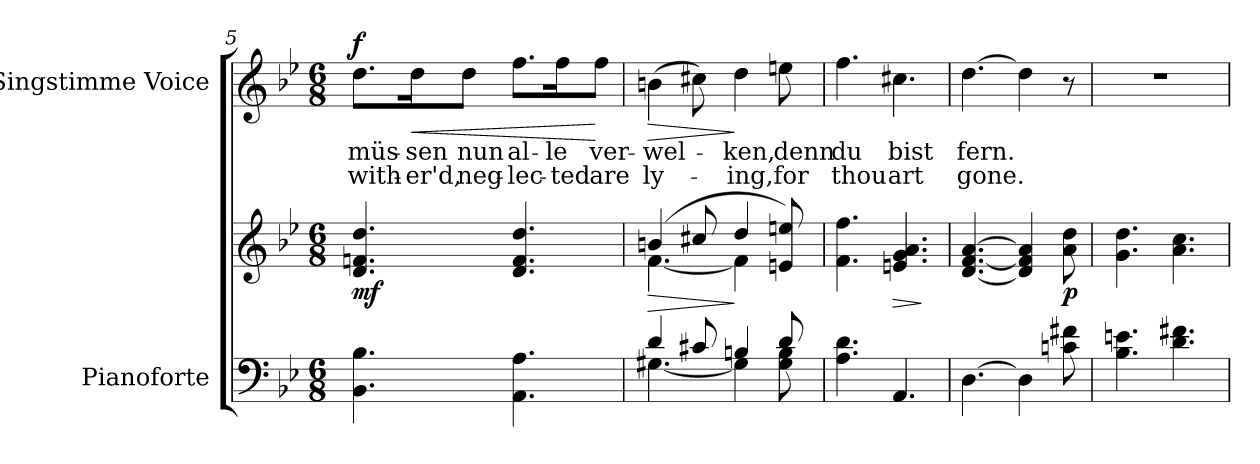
**kern	**kern	**dynam	**kern	**text	**text	**dynam
*part2	*part2	*part2	*part1	*part1	*part1	*part1
*staff3	*staff2	*staff2/3	*staff1	*staff1	*staff1	*staff1
*I"Pianoforte	*	*	*I"Singstimme Voice	*	*	*
*I'Pno	*	*	*	*	*	*
!!LO:LB:g=z
*clefF4	*clefG2	*	*clefG2	*	*	*
*k[b-e-]	*k[b-e-]	*	*k[b-e-]	*	*	*
*M6/8	*M6/8	*	*M6/8	*	*	*
=5	=5	=5	=5	=5	=5	=5
!	!	!LO:DY:b	!	!LO:LY:b	!LO:LY:b	!LO:DY:a
4.BB-\ 4.B-\	4.d/ 4.fn/ 4.dd/	mf	8.dd\L	müs-	with-	f
!	!	!	!	!LO:LY:b	!LO:LY:b	!LO:HP:b
.	.	.	16dd\K	-sen	-er'd,	<
!	!	!	!	!LO:LY:b	!LO:LY:b	!
.	.	.	8dd\J	nun	neg-	.
!	!	!	!	!LO:LY:b	!LO:LY:b	!
4.AA\ 4.A\	4.d/ 4.f/ 4.dd/	.	8.ff\L	al-	-lec-	.
!	!	!	!	!LO:LY:b	!LO:LY:b	!
.	.	.	16ff\K	-le	-ted	.
!	!	!	!	!LO:LY:b	!LO:LY:b	!
.	.	.	8ff\J	ver-	are	[
=6	=6	=6	=6	=6	=6	=6
*^	*	*	*	*	*	*
!	!	!	!LO:HP:b	!	!LO:LY:b	!LO:LY:b	!LO:HP:b
*	*	*^	*	*	*	*	*
4d/	[4.G#X\	(>4bn/	[4.f\	>	(>4bn\	-wel-	ly-	>
8c#X/	.	8cc#X/	.	.	8cc#X\)	.	.	.
!	!	!	!	!	!	!LO:LY:b	!LO:LY:b	!
4Bn/	4G#\]	4dd/	4f\]	]	4dd\	-ken,	-ing,	]
!	!	!	!	!	!	!LO:LY:b	!LO:LY:b	!
8d/	8G#\ 8B\	8en/ 8een/)	8ryy	.	8een\	denn	for	.
=7	=7	=7	=7	=7	=7	=7	=7	=7
!	!	!	!	!	!	!LO:LY:b	!LO:LY:b	!
*v	*v	*	*	*	*	*	*	*
*	*v	*v	*	*	*	*	*
4.A\ 4.d\	4.f\ 4.ff\	.	4.ff\	du	thou	.
!	!	!LO:HP:b	!	!LO:LY:b	!LO:LY:b	!
4.AA/	4.en/ 4.g/ 4.a/	>	4.cc#X\	bist	art	.
.	.	]	.	.	.	.
=8	=8	=8	=8	=8	=8	=8
!	!	!	!	!LO:LY:b	!LO:LY:b	!
[4.D\	[4.d/ [4.f/ [4.a/	.	[4.dd\	fern.	gone.	.
4D\]	4d/] 4f/] 4a/]	.	4dd\]	.	.	.
!	!	!LO:DY:b	!	!	!	!
8cn\ 8f#X\	8a\ 8dd\	p	8r	.	.	.
=9	=9	=9	=9	=9	=9	=9
4.B-\ 4.en\	4.g\ 4.dd\	.	2.r	.	.	.
4.d\ 4.f#X\	4.a\ 4.cc\	.	.	.	.	.
=	=	=	=	=	=	=
*-	*-	*-	*-	*-	*-	*-
